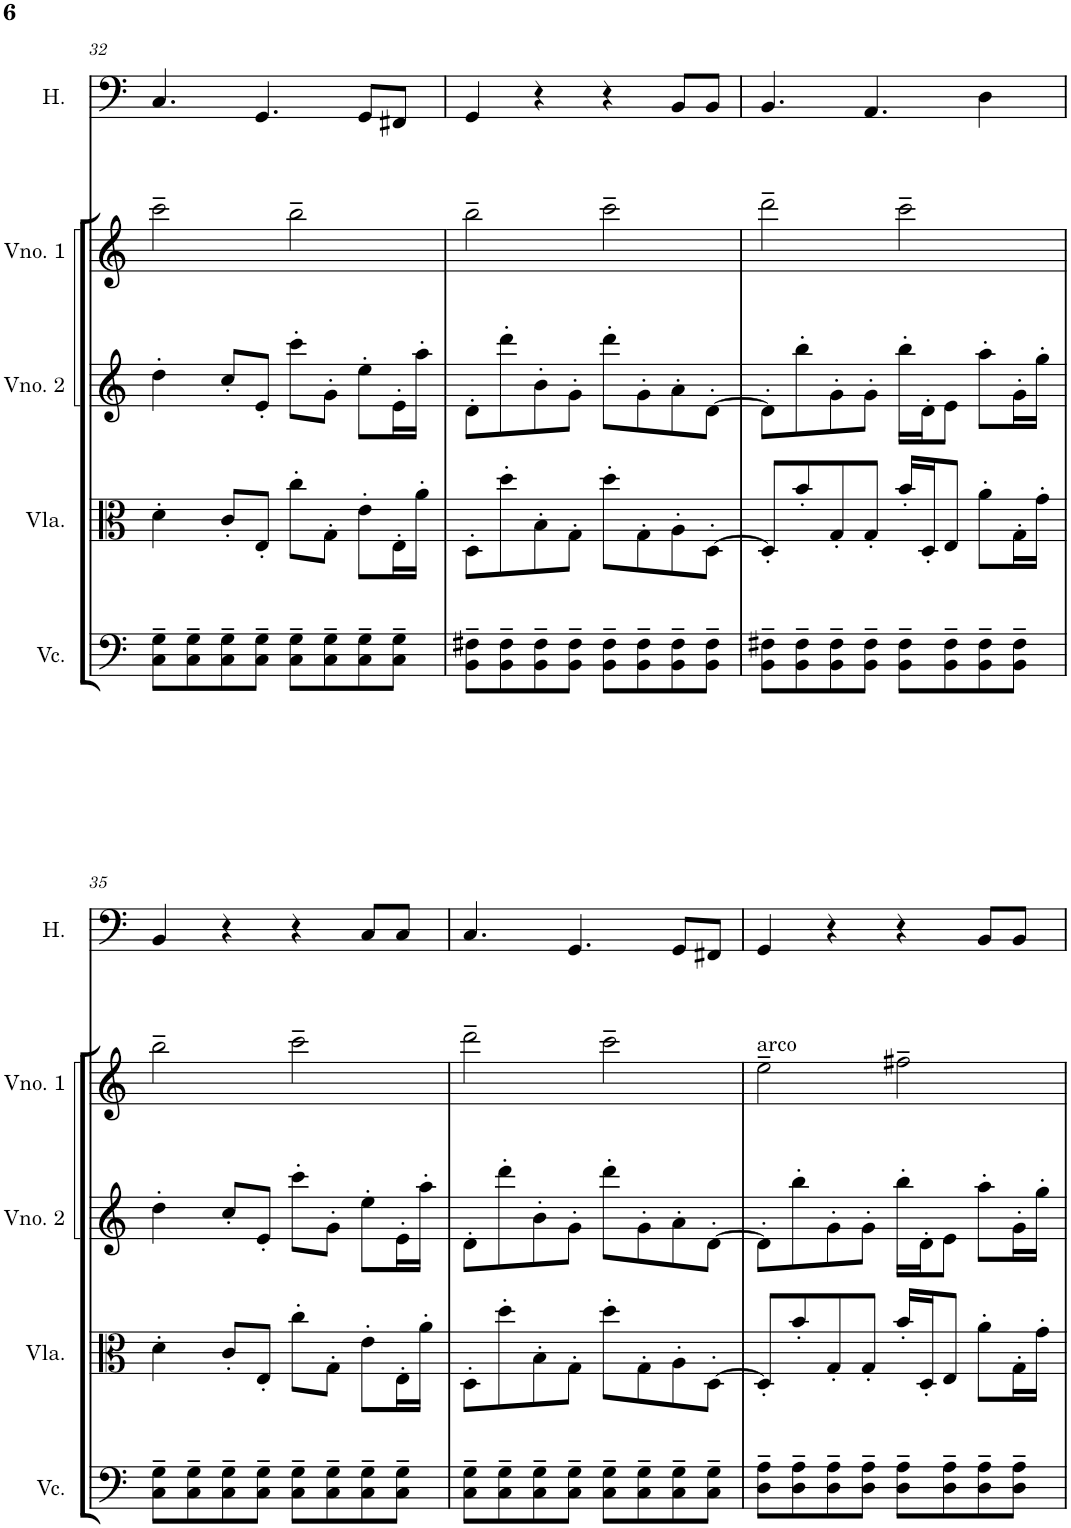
**kern	**kern	**kern	**kern	**kern
*part5	*part4	*part3	*part2	*part1
*staff5	*staff4	*staff3	*staff2	*staff1
*I"Violoncelo	*I"Viola	*I"Violino 2	*I"Violino 1	*I"Homens
*I'Vc.	*I'Vla.	*I'Vno. 2	*I'Vno. 1	*I'H.
!!LO:PB:g=z
*clefF4	*clefC3	*clefG2	*clefG2	*clefF4
*k[]	*k[]	*k[]	*k[]	*k[]
*M4/4	*M4/4	*M4/4	*M4/4	*M4/4
=32	=32	=32	=32	=32
8C\~ 8G\~L	4d'\	4dd'\	2ccc~\	4.C/
8C\~ 8G\~	.	.	.	.
8C\~ 8G\~	8c'/L	8cc'/L	.	.
8C\~ 8G\~J	8E'/J	8e'/J	.	4.GG/
8C\~ 8G\~L	8cc'\L	8ccc'\L	2bb~\	.
8C\~ 8G\~	8G'\J	8g'\J	.	.
8C\~ 8G\~	8e'\L	8ee'\L	.	8GG/L
8C\~ 8G\~J	16E'\L	16e'\L	.	8FF#X/J
.	16a'\JJ	16aa'\JJ	.	.
=33	=33	=33	=33	=33
8BB\~ 8F#X\~L	8D'\L	8d'\L	2bb~\	4GG/
8BB\~ 8F#\~	8dd'\	8ddd'\	.	.
8BB\~ 8F#\~	8B'\	8b'\	.	4r
8BB\~ 8F#\~J	8G'\J	8g'\J	.	.
8BB\~ 8F#\~L	8dd'\L	8ddd'\L	2ccc~\	4r
8BB\~ 8F#\~	8G'\	8g'\	.	.
8BB\~ 8F#\~	8A'\	8a'\	.	8BB/L
8BB\~ 8F#\~J	[8D'\J	[8d'\J	.	8BB/J
=34	=34	=34	=34	=34
8BB\~ 8F#X\~L	8D'/L]	8d'\L]	2ddd~\	4.BB/
8BB\~ 8F#\~	8b'/	8bb'\	.	.
8BB\~ 8F#\~	8G'/	8g'\	.	.
8BB\~ 8F#\~J	8G'/J	8g'\J	.	4.AA/
8BB\~ 8F#\~L	16b'/LL	16bb'\LL	2ccc~\	.
.	16D'/J	16d'\J	.	.
8BB\~ 8F#\~	8E/J	8e\J	.	.
8BB\~ 8F#\~	8a'\L	8aa'\L	.	4D\
8BB\~ 8F#\~J	16G'\L	16g'\L	.	.
.	16g'\JJ	16gg'\JJ	.	.
!!LO:LB:g=z
=35	=35	=35	=35	=35
8C\~ 8G\~L	4d'\	4dd'\	2bb~\	4BB/
8C\~ 8G\~	.	.	.	.
8C\~ 8G\~	8c'/L	8cc'/L	.	4r
8C\~ 8G\~J	8E'/J	8e'/J	.	.
8C\~ 8G\~L	8cc'\L	8ccc'\L	2ccc~\	4r
8C\~ 8G\~	8G'\J	8g'\J	.	.
8C\~ 8G\~	8e'\L	8ee'\L	.	8C/L
8C\~ 8G\~J	16E'\L	16e'\L	.	8C/J
.	16a'\JJ	16aa'\JJ	.	.
=36	=36	=36	=36	=36
8C\~ 8G\~L	8D'\L	8d'\L	2ddd~\	4.C/
8C\~ 8G\~	8dd'\	8ddd'\	.	.
8C\~ 8G\~	8B'\	8b'\	.	.
8C\~ 8G\~J	8G'\J	8g'\J	.	4.GG/
8C\~ 8G\~L	8dd'\L	8ddd'\L	2ccc~\	.
8C\~ 8G\~	8G'\	8g'\	.	.
8C\~ 8G\~	8A'\	8a'\	.	8GG/L
8C\~ 8G\~J	[8D'\J	[8d'\J	.	8FF#X/J
=37	=37	=37	=37	=37
!	!	!	!LO:TX:a:t=arco	!
8D\~ 8A\~L	8D'/L]	8d'\L]	2ee~\	4GG/
8D\~ 8A\~	8b'/	8bb'\	.	.
8D\~ 8A\~	8G'/	8g'\	.	4r
8D\~ 8A\~J	8G'/J	8g'\J	.	.
8D\~ 8A\~L	16b'/LL	16bb'\LL	2ff#X~\	4r
.	16D'/J	16d'\J	.	.
8D\~ 8A\~	8E/J	8e\J	.	.
8D\~ 8A\~	8a'\L	8aa'\L	.	8BB/L
8D\~ 8A\~J	16G'\L	16g'\L	.	8BB/J
.	16g'\JJ	16gg'\JJ	.	.
=	=	=	=	=
*-	*-	*-	*-	*-
